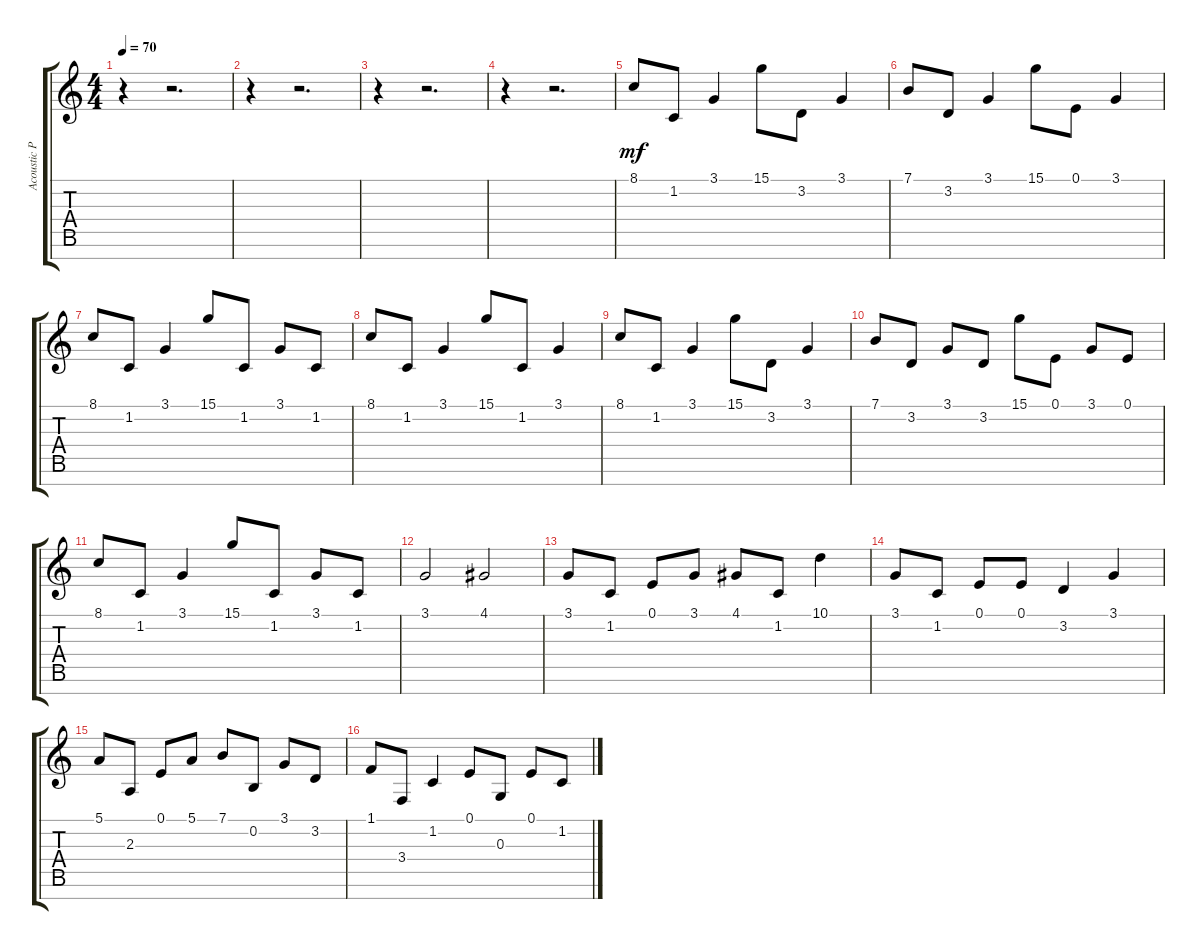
\track ("Acoustic Piano (Staff 1)" "Acoustic P") {instrument acousticgrandpiano}
\staff {score tabs}
\tuning (E4 B3 G3 D3 A2 E2 B1) {hide}
\ts (4 4)
\tempo 70
\clef g2
\ks c
r.4{dy mf} r.2{d} |
r.4 r.2{d} |
r.4 r.2{d} |
r.4 r.2{d} |
8.1.8 1.2.8 3.1.4 15.1.8 3.2.8 3.1.4 |
7.1.8 3.2.8 3.1.4 15.1.8 0.1.8 3.1.4 |
8.1.8 1.2.8 3.1.4 15.1.8 1.2.8 3.1.8 1.2.8 |
8.1.8 1.2.8 3.1.4 15.1.8 1.2.8 3.1.4 |
8.1.8 1.2.8 3.1.4 15.1.8 3.2.8 3.1.4 |
7.1.8 3.2.8 3.1.8 3.2.8 15.1.8 0.1.8 3.1.8 0.1.8 |
8.1.8 1.2.8 3.1.4 15.1.8 1.2.8 3.1.8 1.2.8 |
3.1.2 4.1.2 |
3.1.8 1.2.8 0.1.8 3.1.8 4.1.8 1.2.8 10.1.4 |
3.1.8 1.2.8 0.1.8 0.1.8 3.2.4 3.1.4 |
5.1.8 2.3.8 0.1.8 5.1.8 7.1.8 0.2.8 3.1.8 3.2.8 |
1.1.8 3.4.8 1.2.4 0.1.8 0.3.8 0.1.8 1.2.8
